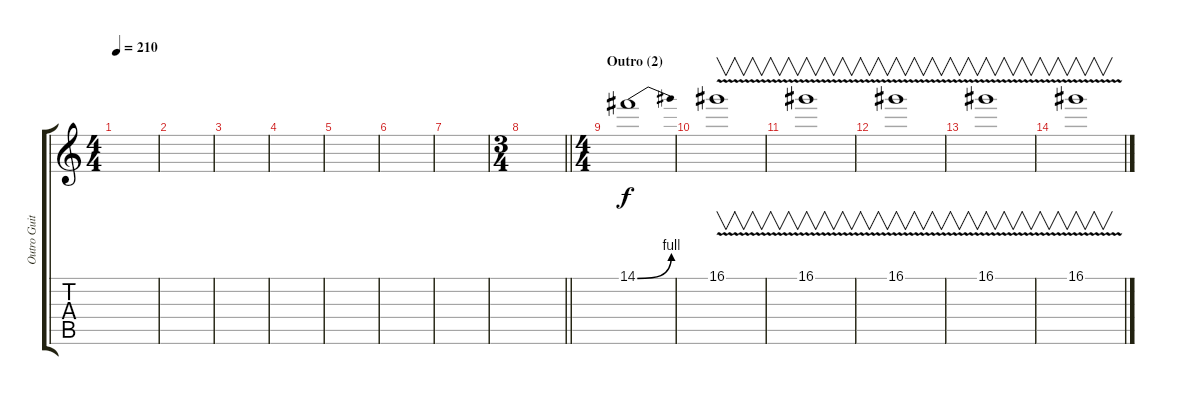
\track ("Outro Guitar" "Outro Guit") {instrument distortionguitar}
\staff {score tabs}
\tuning (E4 B3 G3 D3 A2 E2) {hide}
\ts (4 4)
\tempo 210
\clef g2
\ks c
|
|
|
|
|
|
|
\ts (3 4)
\barLineRight lightlight
|
\ts (4 4)
\section ("" "Outro (2)")
14.1{be (bend 0 0 60 4)}.1 |
16.1{v}.1{v} |
16.1{v}.1{v} |
16.1{v}.1{v} |
16.1{v}.1{v} |
16.1{v}.1{v}
